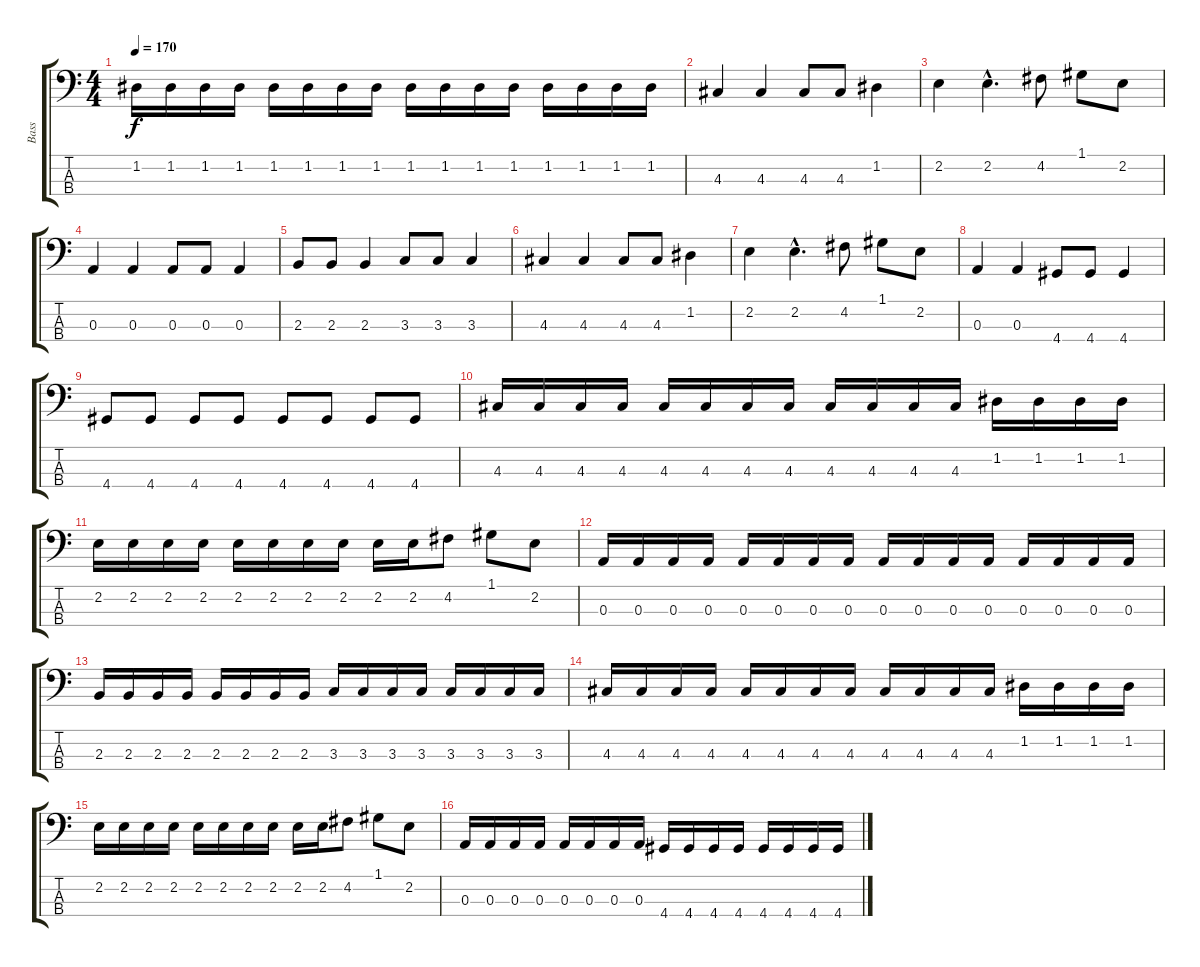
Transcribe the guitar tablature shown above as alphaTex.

\track ("Bass" "Bass") {instrument electricbassfinger}
\staff {score tabs}
\tuning (G2 D2 A1 E1) {hide}
\ts (4 4)
\tempo 170
\clef f4
\ks c
1.2.16{dy f} 1.2.16 1.2.16 1.2.16 1.2.16 1.2.16 1.2.16 1.2.16 1.2.16 1.2.16 1.2.16 1.2.16 1.2.16 1.2.16 1.2.16 1.2.16 |
4.3.4 4.3.4 4.3.8 4.3.8 1.2.4 |
2.2.4 2.2{hac}.4{d} 4.2.8 1.1.8 2.2.8 |
0.3.4 0.3.4 0.3.8 0.3.8 0.3.4 |
2.3.8 2.3.8 2.3.4 3.3.8 3.3.8 3.3.4 |
4.3.4 4.3.4 4.3.8 4.3.8 1.2.4 |
2.2.4 2.2{hac}.4{d} 4.2.8 1.1.8 2.2.8 |
0.3.4 0.3.4 4.4.8 4.4.8 4.4.4 |
4.4.8 4.4.8 4.4.8 4.4.8 4.4.8 4.4.8 4.4.8 4.4.8 |
4.3.16 4.3.16 4.3.16 4.3.16 4.3.16 4.3.16 4.3.16 4.3.16 4.3.16 4.3.16 4.3.16 4.3.16 1.2.16 1.2.16 1.2.16 1.2.16 |
2.2.16 2.2.16 2.2.16 2.2.16 2.2.16 2.2.16 2.2.16 2.2.16 2.2.16 2.2.16 4.2.8 1.1.8 2.2.8 |
0.3.16 0.3.16 0.3.16 0.3.16 0.3.16 0.3.16 0.3.16 0.3.16 0.3.16 0.3.16 0.3.16 0.3.16 0.3.16 0.3.16 0.3.16 0.3.16 |
2.3.16 2.3.16 2.3.16 2.3.16 2.3.16 2.3.16 2.3.16 2.3.16 3.3.16 3.3.16 3.3.16 3.3.16 3.3.16 3.3.16 3.3.16 3.3.16 |
4.3.16 4.3.16 4.3.16 4.3.16 4.3.16 4.3.16 4.3.16 4.3.16 4.3.16 4.3.16 4.3.16 4.3.16 1.2.16 1.2.16 1.2.16 1.2.16 |
2.2.16 2.2.16 2.2.16 2.2.16 2.2.16 2.2.16 2.2.16 2.2.16 2.2.16 2.2.16 4.2.8 1.1.8 2.2.8 |
0.3.16 0.3.16 0.3.16 0.3.16 0.3.16 0.3.16 0.3.16 0.3.16 4.4.16 4.4.16 4.4.16 4.4.16 4.4.16 4.4.16 4.4.16 4.4.16
